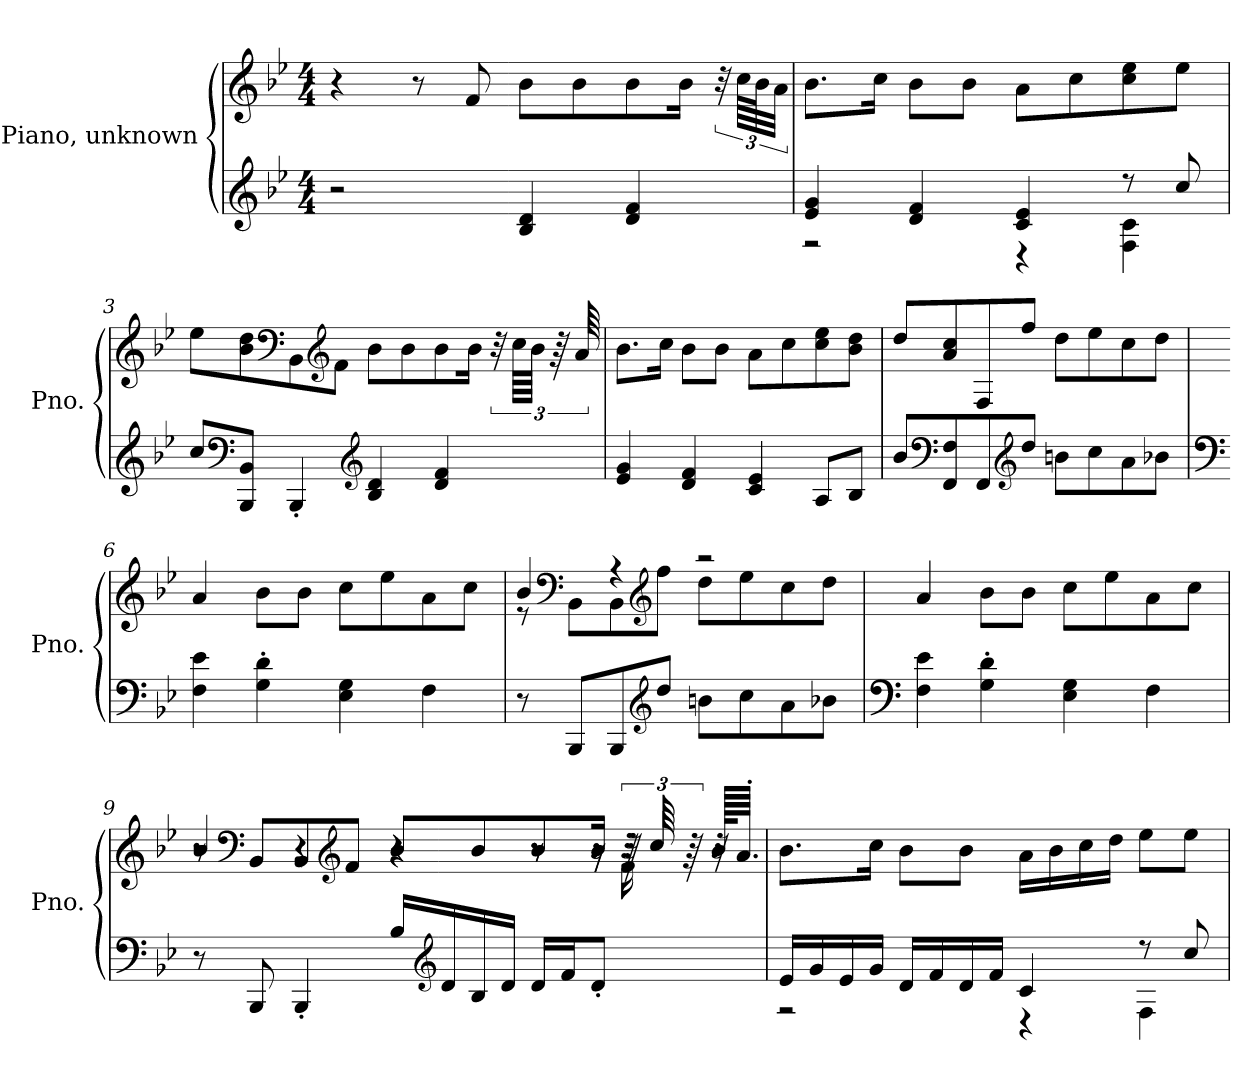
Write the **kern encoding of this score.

**kern	**kern
*part1	*part1
*staff2	*staff1
*I"Piano, unknown	*
*I'Pno.	*
*clefG2	*clefG2
*k[b-e-]	*k[b-e-]
*M4/4	*M4/4
*MM120	*MM120
=1	=1
2r	4r
.	8r
.	8f/
4B-/ 4d/	8b-\L
.	8b-\
4d/ 4f/	8b-\
.	16b-\Jk
.	48r
.	96cc\LLLL
*	*Xbrackettup
.	96b-\J
.	48a\JJJ
=2	=2
*^	*
4e-/ 4g/	2r	8.b-\L
.	.	16cc\Jk
4d/ 4f/	.	8b-\L
.	.	8b-\J
4c/ 4e-/	4r	8a\L
.	.	8cc\
8r	4F\ 4c\	8cc\ 8ee-\
8cc/	.	8ee-\J
*v	*v	*
=3	=3
8cc/L	8ee-\L
*clefF4	*
8BBB-/ 8BB-/J	8b-\ 8dd\
*	*clefF4
4BBB-'/	8BB-\
*	*clefG2
.	8f\J
*clefG2	*
4B-/ 4d/	8b-\L
.	8b-\
4d/ 4f/	8b-\
.	16b-\Jk
*	*brackettup
.	48r
.	96cc\LLLL
.	96b-\JJJJ
.	96r
.	96a/
!!LO:LB:g=z
=4	=4
4e-/ 4g/	8.b-\L
.	16cc\Jk
4d/ 4f/	8b-\L
.	8b-\J
4c/ 4e-/	8a\L
.	8cc\
8A/L	8cc\ 8ee-\
8B-/J	8b-\ 8dd\J
=5	=5
8b-/L	8dd/L
*clefF4	*
8FF/ 8F/	8a/ 8cc/
8FF/	8F/
*clefG2	*
8dd/J	8ff/J
8bn\L	8dd\L
8cc\	8ee-\
8a\	8cc\
8b-X\J	8dd\J
=6	=6
*clefF4	*
4F\ 4e-\	4a/
4G\' 4d\'	8b-\L
.	8b-\J
4E-\ 4G\	8cc\L
.	8ee-\
4F\	8a\
.	8cc\J
!!LO:LB:g=z
=7	=7
*	*^
8r	4b-/	8r
*	*clefF4	*
8BBB-/L	.	8BB-\L
8BBB-/	4r	8BB-\
*clefG2	*clefG2	*
8dd/J	.	8ff\J
8bn\L	2r	8dd\L
8cc\	.	8ee-\
8a\	.	8cc\
8b-X\J	.	8dd\J
*	*v	*v
=8	=8
*clefF4	*
4F\ 4e-\	4a/
4G\' 4d\'	8b-\L
.	8b-\J
4E-\ 4G\	8cc\L
.	8ee-\
4F\	8a\
.	8cc\J
!!LO:LB:g=z
=9	=9
*	*^
*	*	*^
8r	4b-/	2r	8r
*	*clefF4	*	*
8BBB-/	.	.	8BB-/L
4BBB-'/	4r	.	8BB-/
*	*clefG2	*	*
.	.	.	8f/J
16B-/LL	4r	4r	8b-/L
*clefG2	*	*	*
16d/	.	.	.
16B-/	.	.	8b-/
16d/JJ	.	.	.
16d/LL	8r	8r	8b-/
16f/J	.	.	.
8d'/J	16r	16r	16b-/Jk
.	32r	16f\	96r
.	.	.	96cc/
.	.	.	96r
.	128b-/KLLLL	.	32r
.	64.a'/JJJJ	.	.
*	*v	*v	*v
=10	=10
*^	*
16e-/LL	2r	8.b-\L
16g/	.	.
16e-/	.	.
16g/JJ	.	16cc\Jk
16d/LL	.	8b-\L
16f/	.	.
16d/	.	8b-\J
16f/JJ	.	.
4c/	4r	16a\LL
.	.	16b-\
.	.	16cc\
.	.	16dd\JJ
8r	4F\	8ee-\L
8cc/	.	8ee-\J
*v	*v	*
=	=
*-	*-
